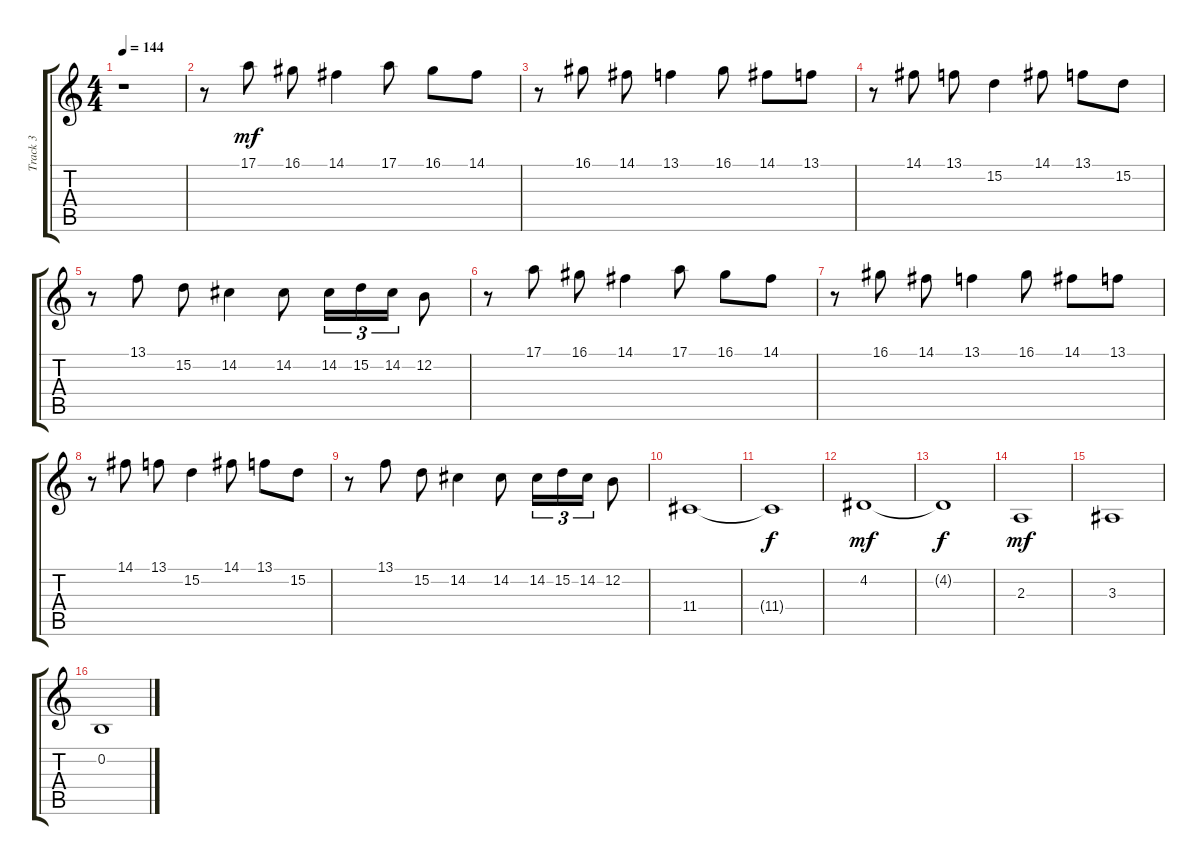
\track ("Track 3" "Track 3") {instrument stringensemble1}
\staff {score tabs}
\tuning (E4 B3 G3 D3 A2 E2) {hide}
\ts (4 4)
\tempo 144
\clef g2
\ks c
r.1{dy mf instrument stringensemble1} |
r.8 17.1.8 16.1.8 14.1.4 17.1.8 16.1.8 14.1.8 |
r.8 16.1.8 14.1.8 13.1.4 16.1.8 14.1.8 13.1.8 |
r.8 14.1.8 13.1.8 15.2.4 14.1.8 13.1.8 15.2.8 |
r.8 13.1.8 15.2.8 14.2.4 14.2.8 14.2.16{tu (3 2)} 15.2.16{tu (3 2)} 14.2.16{tu (3 2)} 12.2.8 |
r.8 17.1.8 16.1.8 14.1.4 17.1.8 16.1.8 14.1.8 |
r.8 16.1.8 14.1.8 13.1.4 16.1.8 14.1.8 13.1.8 |
r.8 14.1.8 13.1.8 15.2.4 14.1.8 13.1.8 15.2.8 |
r.8 13.1.8 15.2.8 14.2.4 14.2.8 14.2.16{tu (3 2)} 15.2.16{tu (3 2)} 14.2.16{tu (3 2)} 12.2.8 |
11.4.1 |
11.4{t}.1{dy f} |
4.2.1{dy mf} |
4.2{t}.1{dy f} |
2.3.1{dy mf} |
3.3.1 |
0.2.1
